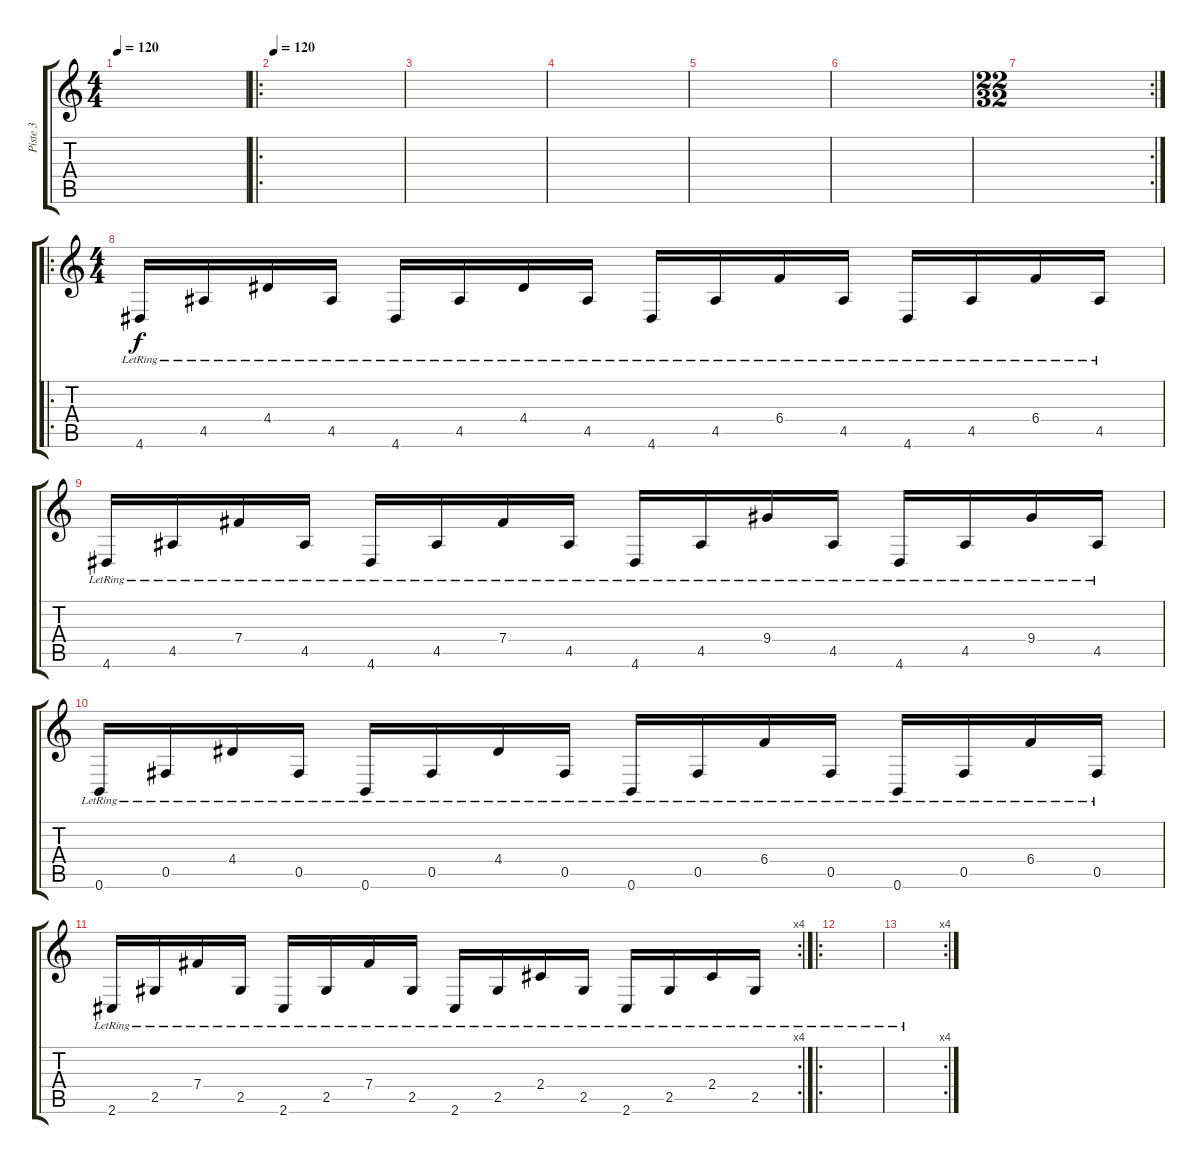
\track ("Piste 3" "Piste 3") {instrument electricguitarclean}
\staff {score tabs}
\tuning (Db4 Ab3 E3 B2 Gb2 B1) {hide}
\ts (4 4)
\tempo 120
\clef g2
\ks c
|
\ro
\tempo 120
|
|
|
|
|
\rc 2
\ts (22 32)
|
\ro
\ts (4 4)
4.6{lr}.16 4.5{lr}.16 4.4{lr}.16 4.5{lr}.16 4.6{lr}.16 4.5{lr}.16 4.4{lr}.16 4.5{lr}.16 4.6{lr}.16 4.5{lr}.16 6.4{lr}.16 4.5{lr}.16 4.6{lr}.16 4.5{lr}.16 6.4{lr}.16 4.5{lr}.16 |
4.6{lr}.16 4.5{lr}.16 7.4{lr}.16 4.5{lr}.16 4.6{lr}.16 4.5{lr}.16 7.4{lr}.16 4.5{lr}.16 4.6{lr}.16 4.5{lr}.16 9.4{lr}.16 4.5{lr}.16 4.6{lr}.16 4.5{lr}.16 9.4{lr}.16 4.5{lr}.16 |
0.6{lr}.16 0.5{lr}.16 4.4{lr}.16 0.5{lr}.16 0.6{lr}.16 0.5{lr}.16 4.4{lr}.16 0.5{lr}.16 0.6{lr}.16 0.5{lr}.16 6.4{lr}.16 0.5{lr}.16 0.6{lr}.16 0.5{lr}.16 6.4{lr}.16 0.5{lr}.16 |
\rc 4
2.6{lr}.16 2.5{lr}.16 7.4{lr}.16 2.5{lr}.16 2.6{lr}.16 2.5{lr}.16 7.4{lr}.16 2.5{lr}.16 2.6{lr}.16 2.5{lr}.16 2.4{lr}.16 2.5{lr}.16 2.6{lr}.16 2.5{lr}.16 2.4{lr}.16 2.5{lr}.16 |
\ro
|
\rc 4
